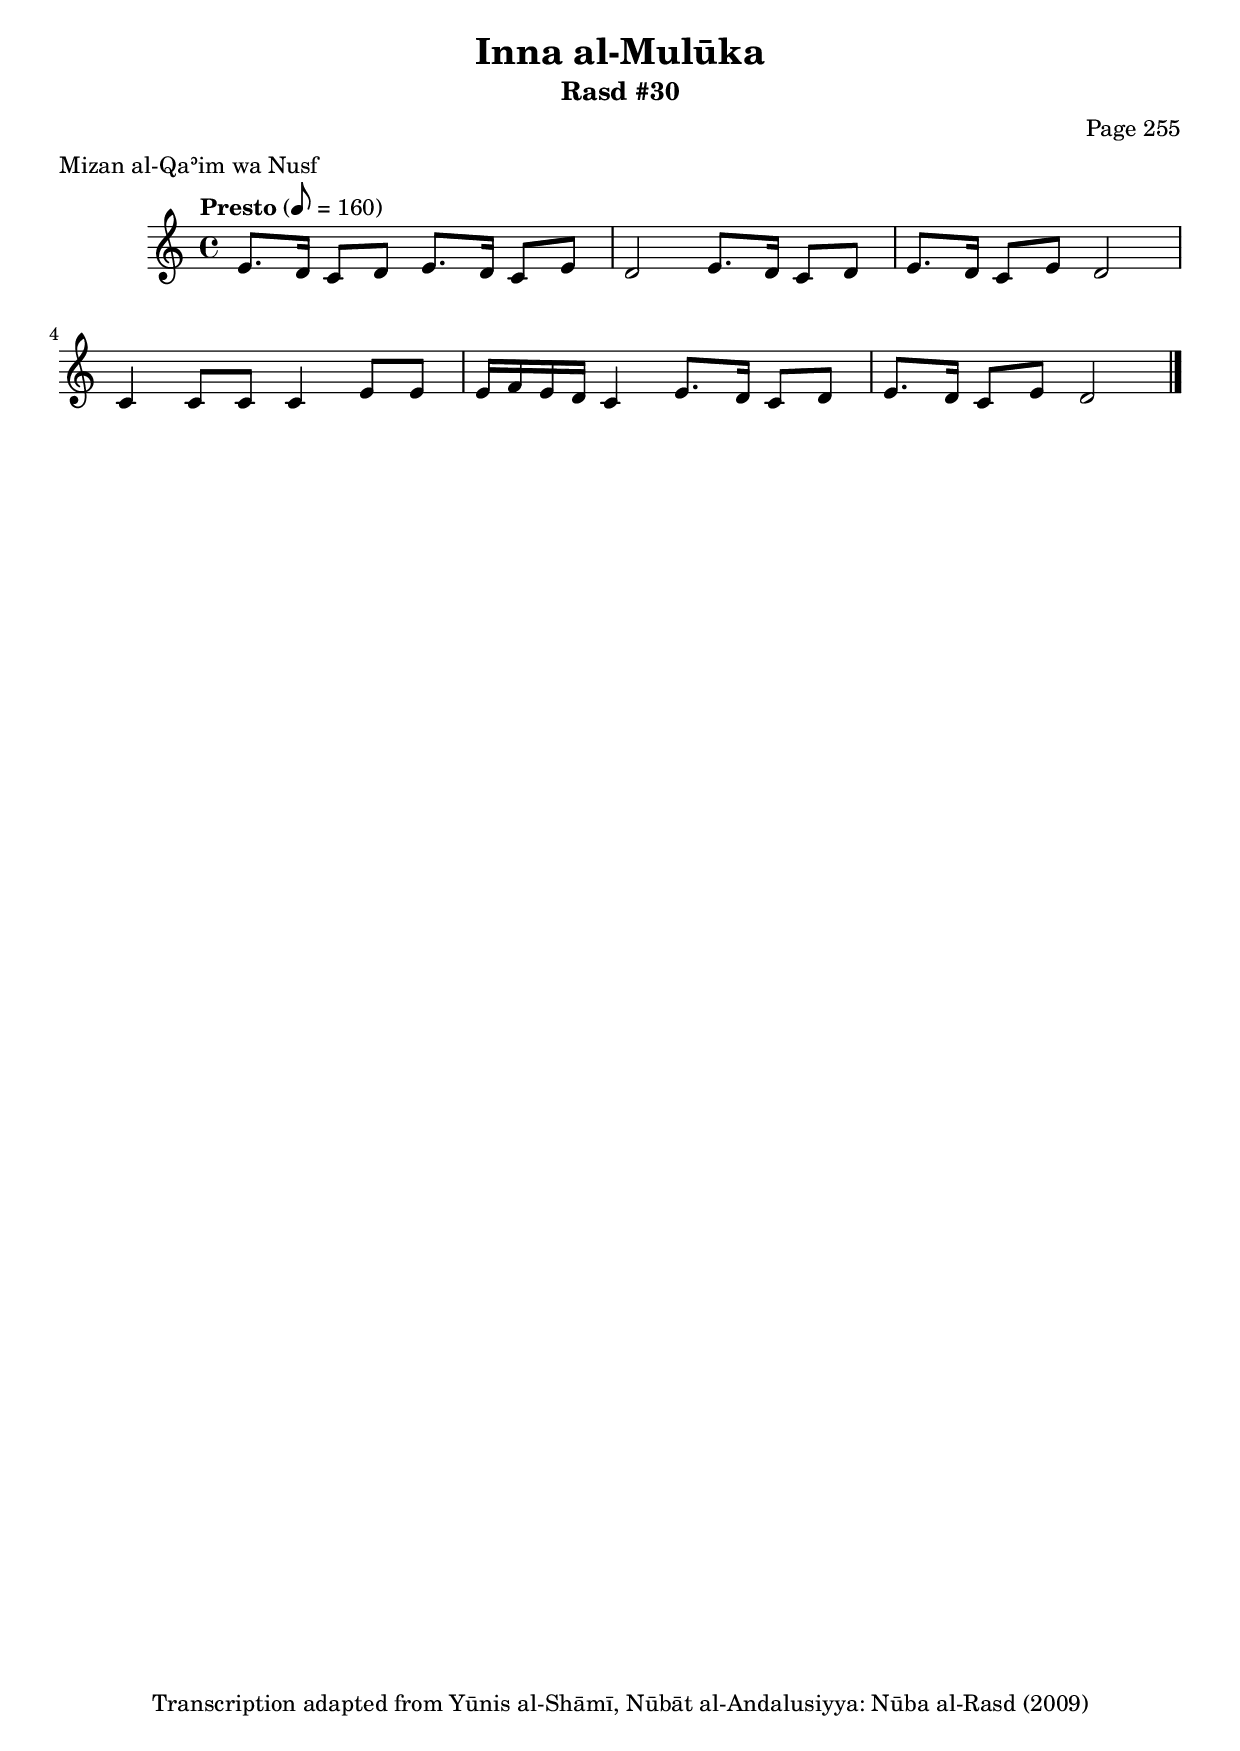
\version "2.18.2"

\header {
	title = "Inna al-Mulūka"
	subtitle = "Rasd #30"
	composer = "Page 255"
	meter = "Mizan al-Qaʾim wa Nusf"
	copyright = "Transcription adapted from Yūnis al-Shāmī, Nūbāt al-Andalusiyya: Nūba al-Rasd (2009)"
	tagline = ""
}

% VARIABLES

db = \bar "!"
dc = \markup { \right-align { \italic { "D.C. al Fine" } } }
ds = \markup { \right-align { \italic { "D.S. al Fine" } } }
dsalcoda = \markup { \right-align { \italic { "D.S. al Coda" } } }
dcalcoda = \markup { \right-align { \italic { "D.C. al Coda" } } }
fine = \markup { \italic { "Fine" } }
incomplete = \markup { \right-align "Incomplete: missing pages in scan. Following number is likely also missing" }
continue = \markup { \center-align "Continue..." }
segno = \markup { \musicglyph #"scripts.segno" }
coda = \markup { \musicglyph #"scripts.coda" }
error = \markup { { "Wrong number of beats in score" } }
repeaterror = \markup { { "Score appears to be missing repeat" } }
accidentalerror = \markup { { "Unclear accidentals" } }

% TRANSCRIPTION

\score {
	\relative d' {
		\clef "treble"
		\key c \major
		\time 4/4
			\set Timing.beamExceptions = #'()
			\set Timing.baseMoment = #(ly:make-moment 1/4)
			\set Timing.beatStructure = #'(1 1 1 1 1 1 1 1)
		\tempo "Presto" 8 = 160

		e8. d16 c8 d e8. d16 c8 e |
		d2 e8. d16 c8 d |
		e8. d16 c8 e d2 |
		c4 c8 c c4 e8 e |
		e16 f e d c4 e8. d16 c8 d |
		e8. d16 c8 e d2 \bar "|."

	}

	\layout {}
	\midi {}
}
